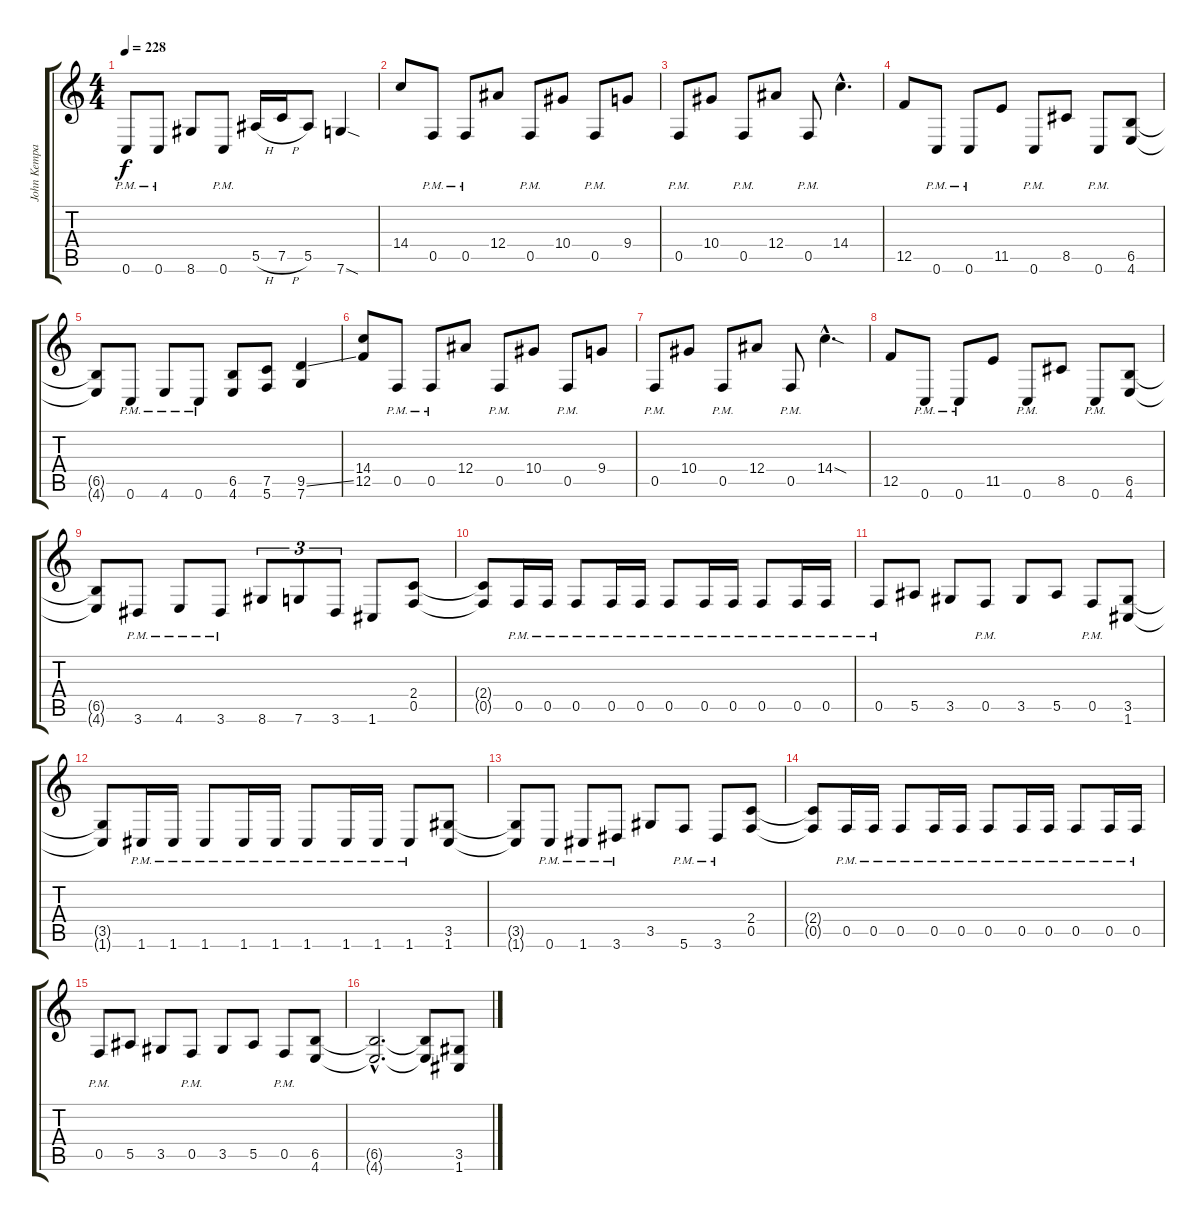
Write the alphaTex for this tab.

\track ("John Kempainen (Rhythm Guitar)" "John Kempa") {instrument distortionguitar}
\staff {score tabs}
\tuning (C4 G3 Eb3 Bb2 F2 C2) {hide}
\ts (4 4)
\tempo 228
\clef g2
\ks c
0.6{pm}.8{dy f} 0.6{pm}.8 8.6.8 0.6{pm}.8 5.5{h}.16 7.5{h}.16 5.5.8 7.6{sod}.4 |
14.4.8 0.5{pm}.8 0.5{pm}.8 12.4.8 0.5{pm}.8 10.4.8 0.5{pm}.8 9.4.8 |
0.5{pm}.8 10.4.8 0.5{pm}.8 12.4.8 0.5{pm}.8 14.4{hac}.4{d} |
12.5.8 0.6{pm}.8 0.6{pm}.8 11.5.8 0.6{pm}.8 8.5.8 0.6{pm}.8 (6.5 4.6).8 |
(6.5{t} 4.6{t}).8 0.6{pm}.8 4.6{pm}.8 0.6{pm}.8 (6.5 4.6).8 (7.5 5.6).8 (9.5{ss} 7.6).4 |
(14.4 12.5).8 0.5{pm}.8 0.5{pm}.8 12.4.8 0.5{pm}.8 10.4.8 0.5{pm}.8 9.4.8 |
0.5{pm}.8 10.4.8 0.5{pm}.8 12.4.8 0.5{pm}.8 14.4{sod hac}.4{d} |
12.5.8 0.6{pm}.8 0.6{pm}.8 11.5.8 0.6{pm}.8 8.5.8 0.6{pm}.8 (6.5 4.6).8 |
(6.5{t} 4.6{t}).8 3.6{pm}.8 4.6{pm}.8 3.6{pm}.8 8.6.8{tu (3 2)} 7.6.8{tu (3 2)} 3.6.8{tu (3 2)} 1.6.8 (2.4 0.5).8 |
(2.4{t} 0.5{t}).8 0.5{pm}.16 0.5{pm}.16 0.5{pm}.8 0.5{pm}.16 0.5{pm}.16 0.5{pm}.8 0.5{pm}.16 0.5{pm}.16 0.5{pm}.8 0.5{pm}.16 0.5{pm}.16 |
0.5{pm}.8 5.5.8 3.5.8 0.5{pm}.8 3.5.8 5.5.8 0.5{pm}.8 (3.5 1.6).8 |
(3.5{t} 1.6{t}).8 1.6{pm}.16 1.6{pm}.16 1.6{pm}.8 1.6{pm}.16 1.6{pm}.16 1.6{pm}.8 1.6{pm}.16 1.6{pm}.16 1.6{pm}.8 (3.5 1.6).8 |
(3.5{t} 1.6{t}).8 0.6{pm}.8 1.6{pm}.8 3.6{pm}.8 3.5.8 5.6{pm}.8 3.6{pm}.8 (2.4 0.5).8 |
(2.4{t} 0.5{t}).8 0.5{pm}.16 0.5{pm}.16 0.5{pm}.8 0.5{pm}.16 0.5{pm}.16 0.5{pm}.8 0.5{pm}.16 0.5{pm}.16 0.5{pm}.8 0.5{pm}.16 0.5{pm}.16 |
0.5{pm}.8 5.5.8 3.5.8 0.5{pm}.8 3.5.8 5.5.8 0.5{pm}.8 (6.5 4.6).8 |
(6.5{hac t} 4.6{hac t}).2{d} (6.5{t} 4.6{t}).8 (3.5 1.6).8
